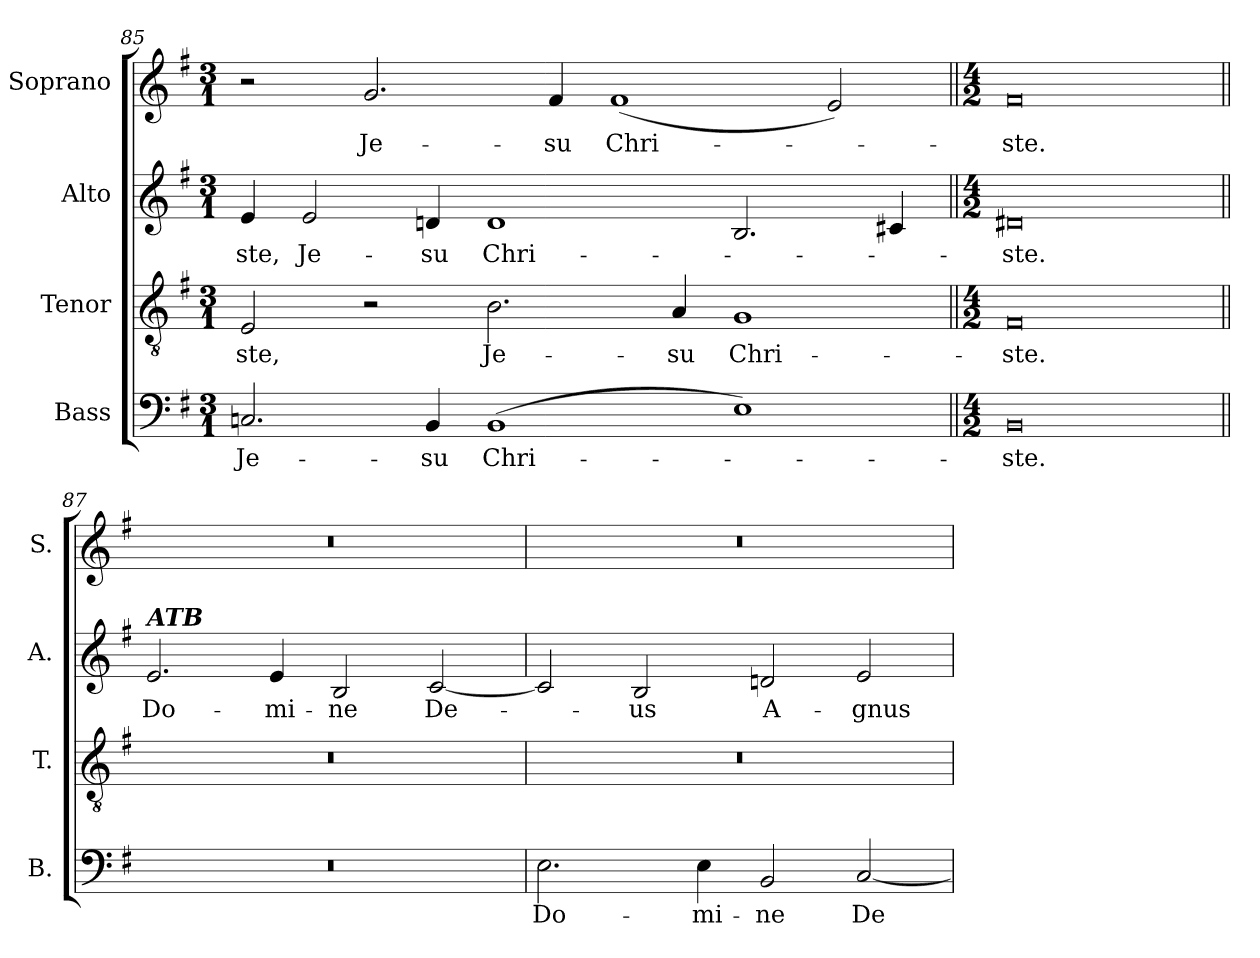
**kern	**text	**kern	**text	**kern	**text	**kern	**text
*part4	*part4	*part3	*part3	*part2	*part2	*part1	*part1
*staff4	*staff4	*staff3	*staff3	*staff2	*staff2	*staff1	*staff1
*I"Bass	*	*I"Tenor	*	*I"Alto	*	*I"Soprano	*
*I'B.	*	*I'T.	*	*I'A.	*	*I'S.	*
*clefF4	*	*clefGv2	*	*clefG2	*	*clefG2	*
*	*	*ITrd7c12	*	*	*	*	*
*k[f#]	*	*k[f#]	*	*k[f#]	*	*k[f#]	*
*G:	*	*G:	*	*G:	*	*G:	*
*M3/1	*	*M3/1	*	*M3/1	*	*M3/1	*
=85	=85	=85	=85	=85	=85	=85	=85
!	!LO:LY:b:color=#000000	!	!	!	!	!	!
!	!	!	!LO:LY:b:color=#000000	!	!	!	!
!	!	!	!	!	!LO:LY:b:color=#000000	!	!
2.Cni/	Je-	2EEi/	-ste,	4ei/	-ste,	2r	.
!	!	!	!	!	!LO:LY:b:color=#000000	!	!
.	.	.	.	2ei/	Je-	.	.
!	!	!	!	!	!	!	!LO:LY:b:color=#000000
.	.	2r	.	.	.	2.gi/	Je-
!	!LO:LY:b:color=#000000	!	!	!	!	!	!
!	!	!	!	!	!LO:LY:b:color=#000000	!	!
4BBi/	-su	.	.	4dni/	-su	.	.
!	!LO:LY:b:color=#000000	!	!	!	!	!	!
!	!	!	!LO:LY:b:color=#000000	!	!	!	!
!	!	!	!	!	!LO:LY:b:color=#000000	!	!
(1BBi	Chri-	2.BBi\	Je-	1di	Chri-	.	.
!	!	!	!	!	!	!	!LO:LY:b:color=#000000
.	.	.	.	.	.	4f#i/	-su
!	!	!	!	!	!	!	!LO:LY:b:color=#000000
.	.	.	.	.	.	(1f#i	Chri-
!	!	!	!LO:LY:b:color=#000000	!	!	!	!
.	.	4AAi/	-su	.	.	.	.
!	!	!	!LO:LY:b:color=#000000	!	!	!	!
1Ei)	.	1GGi	Chri-	2.Bi/	.	.	.
.	.	.	.	.	.	2ei/)	.
.	.	.	.	4c#Xi/	.	.	.
=86||	=86||	=86||	=86||	=86||	=86||	=86||	=86||
*M4/2	*	*M4/2	*	*M4/2	*	*M4/2	*
!	!LO:LY:b:color=#000000	!	!	!	!	!	!
!	!	!	!LO:LY:b:color=#000000	!	!	!	!
!	!	!	!	!	!LO:LY:b:color=#000000	!	!
!	!	!	!	!	!	!	!LO:LY:b:color=#000000
0BBi	-ste.	0FF#i	-ste.	0d#Xi	-ste.	0f#i	-ste.
!!LO:PB:g=z
=87||	=87||	=87||	=87||	=87||	=87||	=87||	=87||
!LO:N:vis=1	!	!LO:N:vis=1	!	!	!	!	!
*	*	*	*	*MM208	*	*MM208	*
!	!	!	!	!LO:TX:a:Bi:t=ATB	!	!	!
!	!	!	!	!	!LO:LY:b:color=#000000	!LO:N:vis=1	!
0r	.	0r	.	2.ei/	Do-	0r	.
!	!	!	!	!	!LO:LY:b:color=#000000	!	!
.	.	.	.	4ei/	-mi-	.	.
!	!	!	!	!	!LO:LY:b:color=#000000	!	!
.	.	.	.	2Bi/	-ne	.	.
!	!	!	!	!	!LO:LY:b:color=#000000	!	!
.	.	.	.	[2ci/	De-	.	.
=88	=88	=88	=88	=88	=88	=88	=88
!	!LO:LY:b:color=#000000	!LO:N:vis=1	!	!	!	!LO:N:vis=1	!
2.Ei\	Do-	0r	.	2ci/]	.	0r	.
!	!	!	!	!	!LO:LY:b:color=#000000	!	!
.	.	.	.	2Bi/	-us	.	.
!	!LO:LY:b:color=#000000	!	!	!	!	!	!
4Ei\	-mi-	.	.	.	.	.	.
!	!LO:LY:b:color=#000000	!	!	!	!	!	!
!	!	!	!	!	!LO:LY:b:color=#000000	!	!
2BBi/	-ne	.	.	2dni/	A-	.	.
!	!LO:LY:b:color=#000000	!	!	!	!	!	!
!	!	!	!	!	!LO:LY:b:color=#000000	!	!
[2Ci/	De-	.	.	2ei/	-gnus	.	.
=	=	=	=	=	=	=	=
*-	*-	*-	*-	*-	*-	*-	*-
